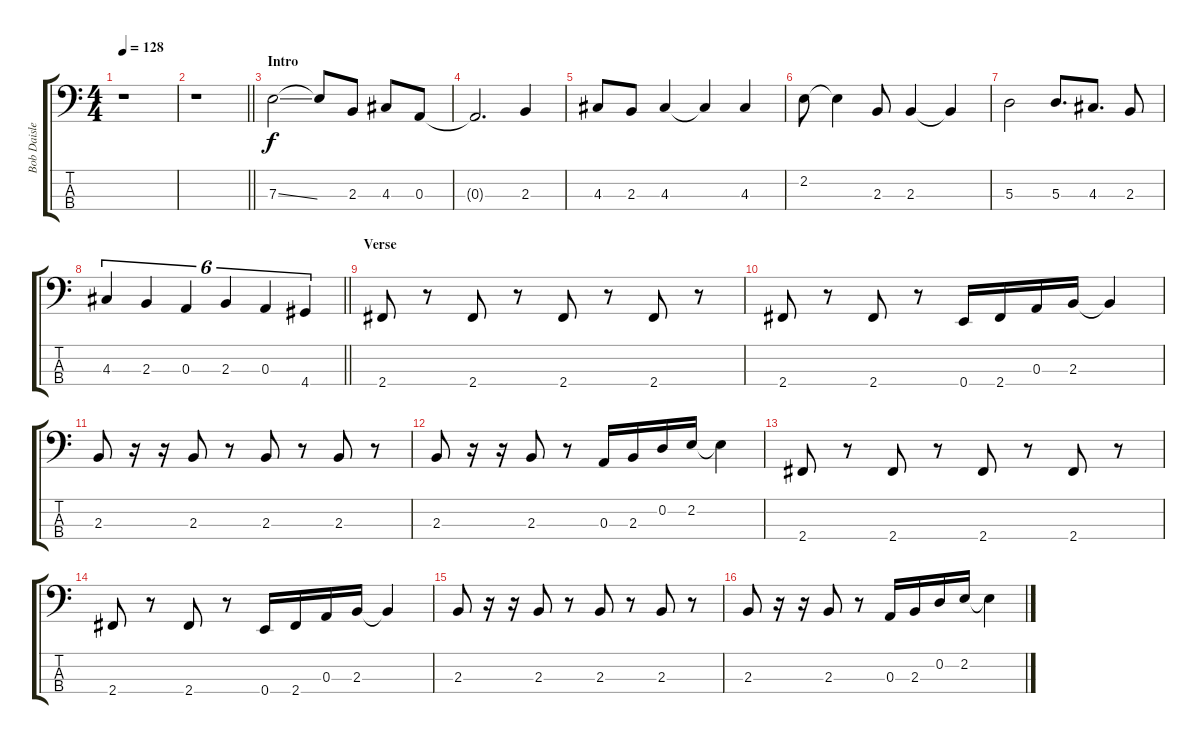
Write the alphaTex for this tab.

\track ("Bob Daisley (Bass)" "Bob Daisle") {instrument electricbassfinger}
\staff {score tabs}
\tuning (G2 D2 A1 E1) {hide}
\ts (4 4)
\tempo 128
\clef f4
\ks c
r.1{dy f instrument electricbassfinger} |
\barLineRight lightlight
r.1 |
\section ("" "Intro")
7.3{ss}.2 7.3{t}.8 2.3.8 4.3.8 0.3.8 |
0.3{t}.2{d} 2.3.4 |
4.3.8 2.3.8 4.3.4 4.3{t}.4 4.3.4 |
2.2.8 2.2{t}.4 2.3.8 2.3.4 2.3{t}.4 |
5.3.2 5.3.8{d} 4.3.8{d} 2.3.8 |
\barLineRight lightlight
4.3.4{tu (6 4)} 2.3.4{tu (6 4)} 0.3.4{tu (6 4)} 2.3.4{tu (6 4)} 0.3.4{tu (6 4)} 4.4.4{tu (6 4)} |
\section ("" "Verse")
2.4.8 r.8 2.4.8 r.8 2.4.8 r.8 2.4.8 r.8 |
2.4.8 r.8 2.4.8 r.8 0.4.16 2.4.16 0.3.16 2.3.16 2.3{t}.4 |
2.3.8 r.16 r.16 2.3.8 r.8 2.3.8 r.8 2.3.8 r.8 |
2.3.8 r.16 r.16 2.3.8 r.8 0.3.16 2.3.16 0.2.16 2.2.16 2.2{t}.4 |
2.4.8 r.8 2.4.8 r.8 2.4.8 r.8 2.4.8 r.8 |
2.4.8 r.8 2.4.8 r.8 0.4.16 2.4.16 0.3.16 2.3.16 2.3{t}.4 |
2.3.8 r.16 r.16 2.3.8 r.8 2.3.8 r.8 2.3.8 r.8 |
2.3.8 r.16 r.16 2.3.8 r.8 0.3.16 2.3.16 0.2.16 2.2.16 2.2{t}.4
